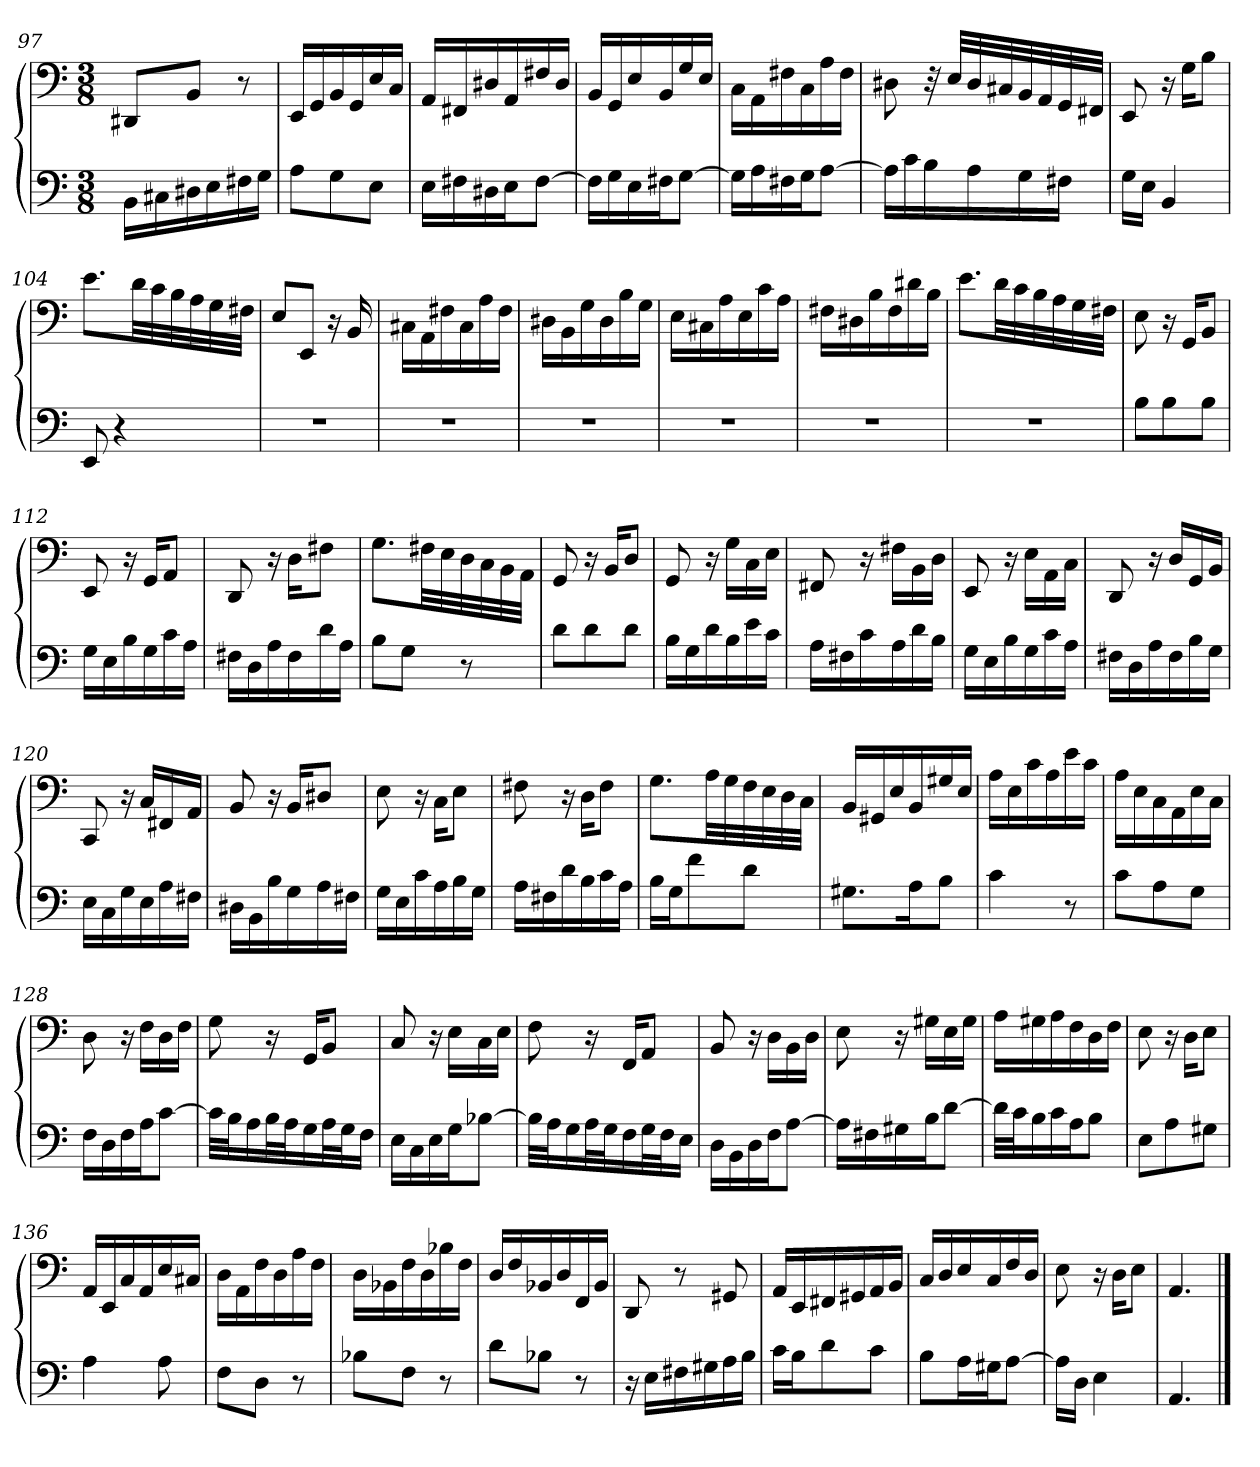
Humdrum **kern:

**kern	**kern
*part1	*part1
*staff2	*staff1
*clefF4	*clefF4
*k[]	*k[]
*C:	*C:
*M3/8	*M3/8
=97	=97
16BB\LL	8DD#X/L
16C#X\	.
16D#X\	8BB/J
16E\	.
16F#X\	8r
16G\JJ	.
=98	=98
8A\L	16EE/LL
.	16GG/
8G\	16BB/
.	16GG/
8E\J	16E/
.	16C/JJ
=99	=99
16E\LL	16AA/LL
16F#X\	16FF#X/
16D#X\	16D#X/
16E\J	16AA/
[8F#\J	16F#X/
.	16D#/JJ
=100	=100
16F#\LL]	16BB/LL
16G\	16GG/
16E\	16E/
16F#X\J	16BB/
[8G\J	16G/
.	16E/JJ
=101	=101
16G\LL]	16C\LL
16A\	16AA\
16F#X\	16F#X\
16G\J	16C\
[8A\J	16A\
.	16F#\JJ
=102	=102
16A\LL]	8D#X
16c\	.
16B\	32r
.	32E/LLL
16A\	32D#/
.	32C#X/
16G\	32BB/
.	32AA/
16F#X\JJ	32GG/
.	32FF#X/JJJ
=103	=103
16G\LL	8EE
16E\JJ	.
4BB	16r
.	16G\KL
.	8B\J
=104	=104
8EE	8.e\L
4r	.
.	32d\LL
.	32c\
.	32B\
.	32A\
.	32G\
.	32F#X\JJJ
=105	=105
4.r	8E/L
.	8EE/J
.	16r
.	16BB
=106	=106
4.r	16C#X\LL
.	16AA\
.	16F#X\
.	16C#\
.	16A\
.	16F#\JJ
=107	=107
4.r	16D#X\LL
.	16BB\
.	16G\
.	16D#\
.	16B\
.	16G\JJ
=108	=108
4.r	16E\LL
.	16C#X\
.	16A\
.	16E\
.	16c\
.	16A\JJ
=109	=109
4.r	16F#X\LL
.	16D#X\
.	16B\
.	16F#\
.	16d#X\
.	16B\JJ
=110	=110
4.r	8.e\L
.	32d\LL
.	32c\
.	32B\
.	32A\
.	32G\
.	32F#X\JJJ
=111	=111
8B\L	8E
8B\	16r
.	16GG/KL
8B\J	8BB/J
=112	=112
16G\LL	8EE
16E\	.
16B\	16r
16G\	16GG/KL
16c\	8AA/J
16A\JJ	.
=113	=113
16F#X\LL	8DD
16D\	.
16A\	16r
16F#\	16D\KL
16d\	8F#X\J
16A\JJ	.
=114	=114
8B\L	8.G\L
8G\J	.
.	32F#X\LL
.	32E\
8r	32D\
.	32C\
.	32BB\
.	32AA\JJJ
=115	=115
8d\L	8GG
8d\	16r
.	16BB/KL
8d\J	8D/J
=116	=116
16B\LL	8GG
16G\	.
16d\	16r
16B\	16G\LL
16e\	16C\
16c\JJ	16E\JJ
=117	=117
16A\LL	8FF#X
16F#X\	.
16c\	16r
16A\	16F#X\LL
16d\	16BB\
16B\JJ	16D\JJ
=118	=118
16G\LL	8EE
16E\	.
16B\	16r
16G\	16E\LL
16c\	16AA\
16A\JJ	16C\JJ
=119	=119
16F#X\LL	8DD
16D\	.
16A\	16r
16F#\	16D/LL
16B\	16GG/
16G\JJ	16BB/JJ
=120	=120
16E\LL	8CC
16C\	.
16G\	16r
16E\	16C/LL
16A\	16FF#X/
16F#X\JJ	16AA/JJ
=121	=121
16D#X\LL	8BB
16BB\	.
16B\	16r
16G\	16BB/KL
16A\	8D#X/J
16F#X\JJ	.
=122	=122
16G\LL	8E
16E\	.
16c\	16r
16A\	16C\KL
16B\	8E\J
16G\JJ	.
=123	=123
16A\LL	8F#X
16F#X\	.
16d\	16r
16B\	16D\KL
16c\	8F#\J
16A\JJ	.
=124	=124
16B\LL	8.G\L
16G\J	.
8f\	.
.	32A\LL
.	32G\
8d\J	32F\
.	32E\
.	32D\
.	32C\JJJ
=125	=125
8.G#X\L	16BB/LL
.	16GG#X/
.	16E/
16A\K	16BB/
8B\J	16G#X/
.	16E/JJ
=126	=126
4c	16A\LL
.	16E\
.	16c\
.	16A\
8r	16e\
.	16c\JJ
=127	=127
8c\L	16A\LL
.	16E\
8A\	16C\
.	16AA\
8G\J	16E\
.	16C\JJ
=128	=128
16F\LL	8D
16D\	.
16F\	16r
16A\J	16F\LL
[8c\J	16D\
.	16F\JJ
=129	=129
32c\LLL]	8G
32B\J	.
16A\	.
32B\L	16r
32A\J	.
16G\	16GG/KL
32A\L	8BB/J
32G\J	.
16F\JJ	.
=130	=130
16E\LL	8C
16C\	.
16E\	16r
16G\J	16E\LL
[8B-X\J	16C\
.	16E\JJ
=131	=131
32B-\LLL]	8F
32A\J	.
16G\	.
32A\L	16r
32G\J	.
16F\	16FF/KL
32G\L	8AA/J
32F\J	.
16E\JJ	.
=132	=132
16D\LL	8BB
16BB\	.
16D\	16r
16F\J	16D\LL
[8A\J	16BB\
.	16D\JJ
=133	=133
16A\LL]	8E
16F#X\	.
16G#X\	16r
16B\J	16G#X\LL
[8d\J	16E\
.	16G#\JJ
=134	=134
32d\LLL]	16A\LL
32c\J	.
16B\	16G#X\
16c\	16A\
16A\J	16F\
8B\J	16D\
.	16F\JJ
=135	=135
8E\L	8E
8A\	16r
.	16D\KL
8G#X\J	8E\J
=136	=136
4A	16AA/LL
.	16EE/
.	16C/
.	16AA/
8A	16E/
.	16C#X/JJ
=137	=137
8F\L	16D\LL
.	16AA\
8D\J	16F\
.	16D\
8r	16A\
.	16F\JJ
=138	=138
8B-X\L	16D\LL
.	16BB-X\
8F\J	16F\
.	16D\
8r	16B-X\
.	16F\JJ
=139	=139
8d\L	16D/LL
.	16F/
8B-X\J	16BB-X/
.	16D/
8r	16FF/
.	16BB-/JJ
=140	=140
16r	8DD
16E\LL	.
16F#X\	8r
16G#X\	.
16A\	8GG#X
16B\JJ	.
=141	=141
16c\LL	16AA/LL
16B\J	16EE/
8d\	16FF#X/
.	16GG#X/
8c\J	16AA/
.	16BB/JJ
=142	=142
8B\L	16C/LL
.	16D/
16A\L	16E/
16G#X\J	16C/
[8A\J	16F/
.	16D/JJ
=143	=143
16A\LL]	8E
16D\JJ	.
4E	16r
.	16D\KL
.	8E\J
=144	=144
4.AA	4.AA
==	==
*-	*-
